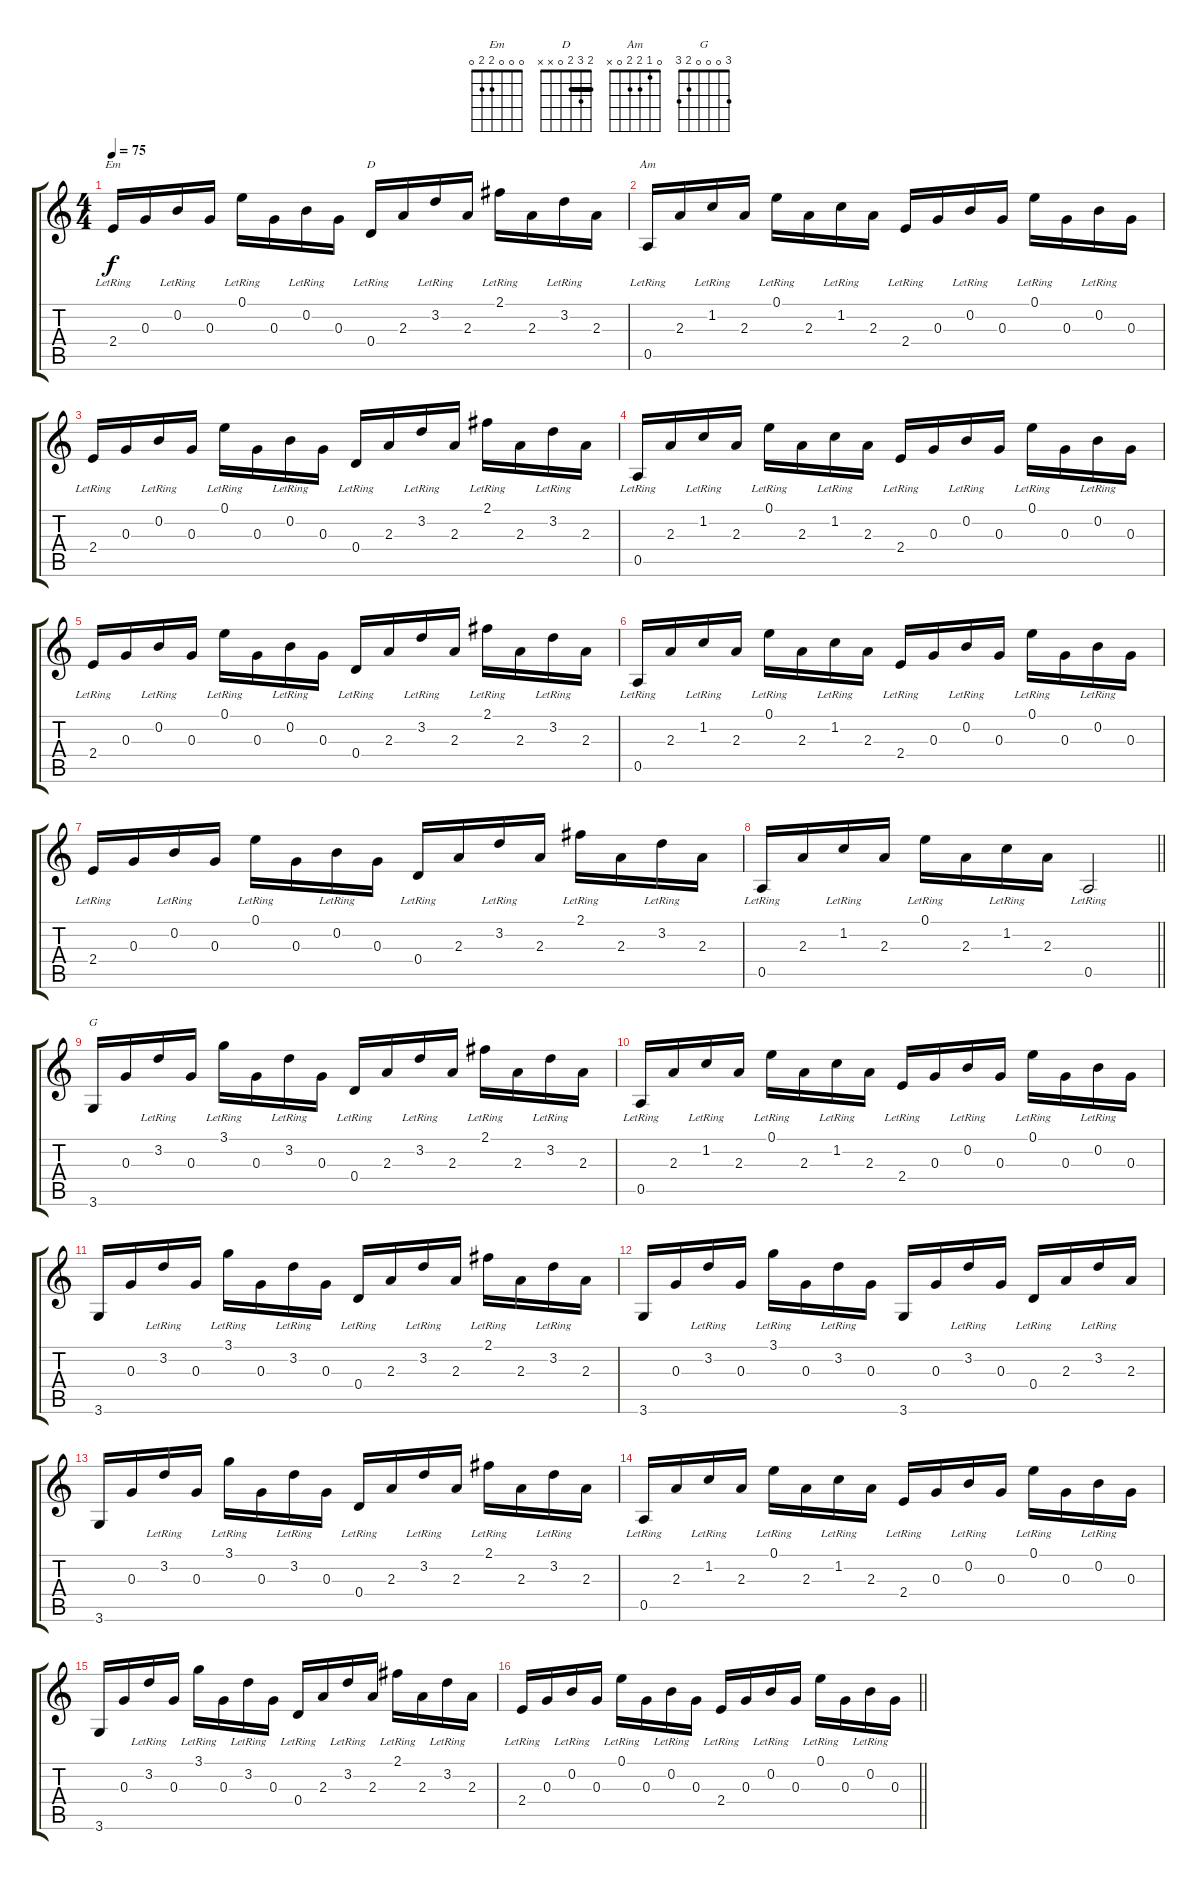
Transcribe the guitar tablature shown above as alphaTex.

\track "" {instrument acousticguitarsteel}
\staff {score tabs}
\tuning (E4 B3 G3 D3 A2 E2) {hide}
\chord ("Em" 0 0 0 2 2 0)
\chord ("D" 2 3 2 0 x x) {barre 2}
\chord ("Am" 0 1 2 2 0 x)
\chord ("G" 3 0 0 0 2 3)
\ts (4 4)
\section ("" "")
\tempo 75
\clef g2
\ks c
2.4{lr}.16{ch "Em" dy f} 0.3.16 0.2{lr}.16 0.3.16 0.1{lr}.16 0.3.16 0.2{lr}.16 0.3.16 0.4{lr}.16{ch "D"} 2.3.16 3.2{lr}.16 2.3.16 2.1{lr}.16 2.3.16 3.2{lr}.16 2.3.16 |
0.5{lr}.16{ch "Am"} 2.3.16 1.2{lr}.16 2.3.16 0.1{lr}.16 2.3.16 1.2{lr}.16 2.3.16 2.4{lr}.16 0.3.16 0.2{lr}.16 0.3.16 0.1{lr}.16 0.3.16 0.2{lr}.16 0.3.16 |
2.4{lr}.16 0.3.16 0.2{lr}.16 0.3.16 0.1{lr}.16 0.3.16 0.2{lr}.16 0.3.16 0.4{lr}.16 2.3.16 3.2{lr}.16 2.3.16 2.1{lr}.16 2.3.16 3.2{lr}.16 2.3.16 |
0.5{lr}.16 2.3.16 1.2{lr}.16 2.3.16 0.1{lr}.16 2.3.16 1.2{lr}.16 2.3.16 2.4{lr}.16 0.3.16 0.2{lr}.16 0.3.16 0.1{lr}.16 0.3.16 0.2{lr}.16 0.3.16 |
2.4{lr}.16 0.3.16 0.2{lr}.16 0.3.16 0.1{lr}.16 0.3.16 0.2{lr}.16 0.3.16 0.4{lr}.16 2.3.16 3.2{lr}.16 2.3.16 2.1{lr}.16 2.3.16 3.2{lr}.16 2.3.16 |
0.5{lr}.16 2.3.16 1.2{lr}.16 2.3.16 0.1{lr}.16 2.3.16 1.2{lr}.16 2.3.16 2.4{lr}.16 0.3.16 0.2{lr}.16 0.3.16 0.1{lr}.16 0.3.16 0.2{lr}.16 0.3.16 |
2.4{lr}.16 0.3.16 0.2{lr}.16 0.3.16 0.1{lr}.16 0.3.16 0.2{lr}.16 0.3.16 0.4{lr}.16 2.3.16 3.2{lr}.16 2.3.16 2.1{lr}.16 2.3.16 3.2{lr}.16 2.3.16 |
\barLineRight lightlight
0.5{lr}.16 2.3.16 1.2{lr}.16 2.3.16 0.1{lr}.16 2.3.16 1.2{lr}.16 2.3.16 0.5{lr}.2 |
\section ("" "")
3.6.16{ch "G"} 0.3.16 3.2{lr}.16 0.3.16 3.1{lr}.16 0.3.16 3.2{lr}.16 0.3.16 0.4{lr}.16 2.3.16 3.2{lr}.16 2.3.16 2.1{lr}.16 2.3.16 3.2{lr}.16 2.3.16 |
0.5{lr}.16 2.3.16 1.2{lr}.16 2.3.16 0.1{lr}.16 2.3.16 1.2{lr}.16 2.3.16 2.4{lr}.16 0.3.16 0.2{lr}.16 0.3.16 0.1{lr}.16 0.3.16 0.2{lr}.16 0.3.16 |
3.6.16 0.3.16 3.2{lr}.16 0.3.16 3.1{lr}.16 0.3.16 3.2{lr}.16 0.3.16 0.4{lr}.16 2.3.16 3.2{lr}.16 2.3.16 2.1{lr}.16 2.3.16 3.2{lr}.16 2.3.16 |
3.6.16 0.3.16 3.2{lr}.16 0.3.16 3.1{lr}.16 0.3.16 3.2{lr}.16 0.3.16 3.6.16 0.3.16 3.2{lr}.16 0.3.16 0.4{lr}.16 2.3.16 3.2{lr}.16 2.3.16 |
3.6.16 0.3.16 3.2{lr}.16 0.3.16 3.1{lr}.16 0.3.16 3.2{lr}.16 0.3.16 0.4{lr}.16 2.3.16 3.2{lr}.16 2.3.16 2.1{lr}.16 2.3.16 3.2{lr}.16 2.3.16 |
0.5{lr}.16 2.3.16 1.2{lr}.16 2.3.16 0.1{lr}.16 2.3.16 1.2{lr}.16 2.3.16 2.4{lr}.16 0.3.16 0.2{lr}.16 0.3.16 0.1{lr}.16 0.3.16 0.2{lr}.16 0.3.16 |
3.6.16 0.3.16 3.2{lr}.16 0.3.16 3.1{lr}.16 0.3.16 3.2{lr}.16 0.3.16 0.4{lr}.16 2.3.16 3.2{lr}.16 2.3.16 2.1{lr}.16 2.3.16 3.2{lr}.16 2.3.16 |
\barLineRight lightlight
2.4{lr}.16 0.3.16 0.2{lr}.16 0.3.16 0.1{lr}.16 0.3.16 0.2{lr}.16 0.3.16 2.4{lr}.16 0.3.16 0.2{lr}.16 0.3.16 0.1{lr}.16 0.3.16 0.2{lr}.16 0.3.16
